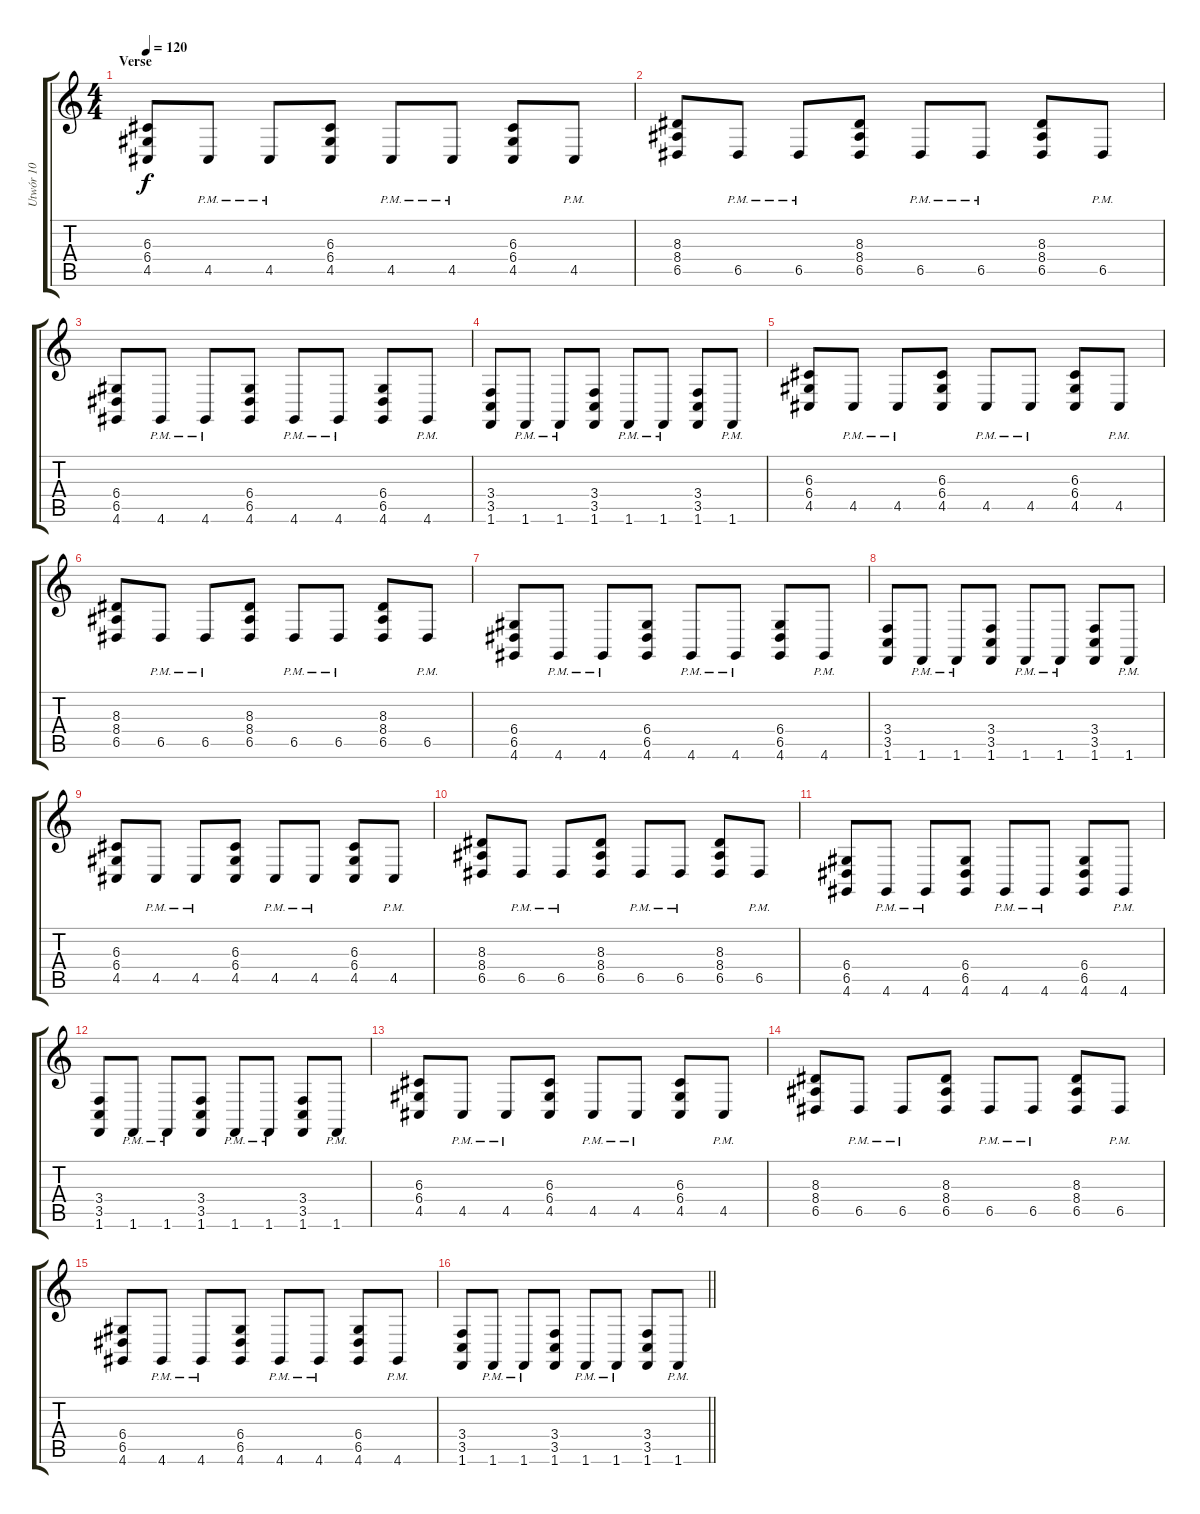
\track ("Utwór 10" "Utwór 10") {instrument choiraahs}
\staff {score tabs}
\tuning (E4 B3 G3 D3 A2 E2) {hide}
\ts (4 4)
\section ("" "Verse")
\tempo 120
\clef g2
\ks c
(6.3 6.4 4.5).8{dy f} 4.5{pm}.8 4.5{pm}.8 (6.3 6.4 4.5).8 4.5{pm}.8 4.5{pm}.8 (6.3 6.4 4.5).8 4.5{pm}.8 |
(8.3 8.4 6.5).8 6.5{pm}.8 6.5{pm}.8 (8.3 8.4 6.5).8 6.5{pm}.8 6.5{pm}.8 (8.3 8.4 6.5).8 6.5{pm}.8 |
(6.4 6.5 4.6).8 4.6{pm}.8 4.6{pm}.8 (6.4 6.5 4.6).8 4.6{pm}.8 4.6{pm}.8 (6.4 6.5 4.6).8 4.6{pm}.8 |
(3.4 3.5 1.6).8 1.6{pm}.8 1.6{pm}.8 (3.4 3.5 1.6).8 1.6{pm}.8 1.6{pm}.8 (3.4 3.5 1.6).8 1.6{pm}.8 |
(6.3 6.4 4.5).8 4.5{pm}.8 4.5{pm}.8 (6.3 6.4 4.5).8 4.5{pm}.8 4.5{pm}.8 (6.3 6.4 4.5).8 4.5{pm}.8 |
(8.3 8.4 6.5).8 6.5{pm}.8 6.5{pm}.8 (8.3 8.4 6.5).8 6.5{pm}.8 6.5{pm}.8 (8.3 8.4 6.5).8 6.5{pm}.8 |
(6.4 6.5 4.6).8 4.6{pm}.8 4.6{pm}.8 (6.4 6.5 4.6).8 4.6{pm}.8 4.6{pm}.8 (6.4 6.5 4.6).8 4.6{pm}.8 |
(3.4 3.5 1.6).8 1.6{pm}.8 1.6{pm}.8 (3.4 3.5 1.6).8 1.6{pm}.8 1.6{pm}.8 (3.4 3.5 1.6).8 1.6{pm}.8 |
(6.3 6.4 4.5).8 4.5{pm}.8 4.5{pm}.8 (6.3 6.4 4.5).8 4.5{pm}.8 4.5{pm}.8 (6.3 6.4 4.5).8 4.5{pm}.8 |
(8.3 8.4 6.5).8 6.5{pm}.8 6.5{pm}.8 (8.3 8.4 6.5).8 6.5{pm}.8 6.5{pm}.8 (8.3 8.4 6.5).8 6.5{pm}.8 |
(6.4 6.5 4.6).8 4.6{pm}.8 4.6{pm}.8 (6.4 6.5 4.6).8 4.6{pm}.8 4.6{pm}.8 (6.4 6.5 4.6).8 4.6{pm}.8 |
(3.4 3.5 1.6).8 1.6{pm}.8 1.6{pm}.8 (3.4 3.5 1.6).8 1.6{pm}.8 1.6{pm}.8 (3.4 3.5 1.6).8 1.6{pm}.8 |
(6.3 6.4 4.5).8 4.5{pm}.8 4.5{pm}.8 (6.3 6.4 4.5).8 4.5{pm}.8 4.5{pm}.8 (6.3 6.4 4.5).8 4.5{pm}.8 |
(8.3 8.4 6.5).8 6.5{pm}.8 6.5{pm}.8 (8.3 8.4 6.5).8 6.5{pm}.8 6.5{pm}.8 (8.3 8.4 6.5).8 6.5{pm}.8 |
(6.4 6.5 4.6).8 4.6{pm}.8 4.6{pm}.8 (6.4 6.5 4.6).8 4.6{pm}.8 4.6{pm}.8 (6.4 6.5 4.6).8 4.6{pm}.8 |
\barLineRight lightlight
(3.4 3.5 1.6).8 1.6{pm}.8 1.6{pm}.8 (3.4 3.5 1.6).8 1.6{pm}.8 1.6{pm}.8 (3.4 3.5 1.6).8 1.6{pm}.8
